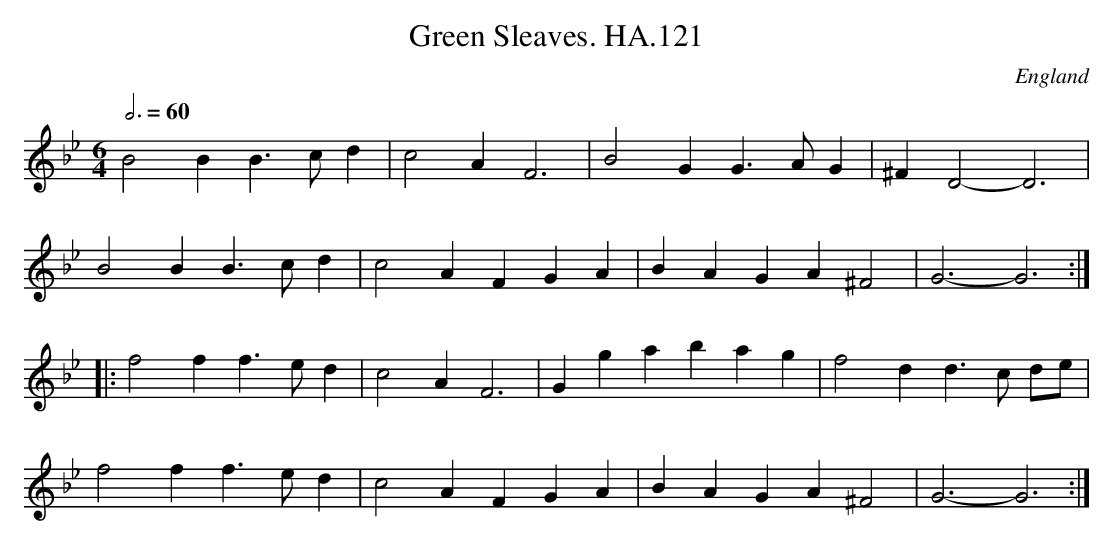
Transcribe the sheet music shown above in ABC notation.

X:1
T:Green Sleaves. HA.121
M:6/4
L:1/4
Q:3/4=60
O:England
K:Bb major
B2B B>cd|c2A F3|B2G G>AG|^FD2-D3|!
B2B B>cd|c2A FGA|BAG A^F2|G3-G3:|!
|:f2f f>ed|c2A F3|Gga bag|f2d d>c d/e/|!
f2f f>ed|c2A FGA|BAG A^F2|G3-G3:|
